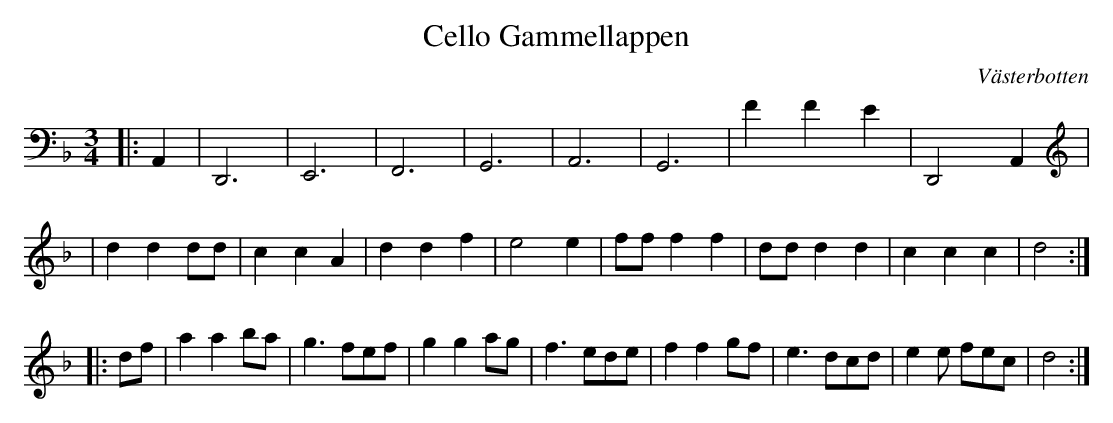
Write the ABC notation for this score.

X:1
T:Gammellappen, Cello
O:Västerbotten
M:3/4
L:1/4
K:Dm
|:A,, | D,,3 | E,,3 | F,,3  | G,,3 | A,,3 | G,,3 | FFE  | D,,2 A,, |
| d d d/d/ | c c A | d d f | e2 e | f/f/ f f | d/d/ d d | c c c | d2 :|
|: d/f/ | a a b/a/ | g3/ f/e/f/ | g g a/g/ |f3/ e/d/e/ | f f g/f/ | e3/ d/c/d/ | e e/ f/e/c/ | d2 :|
